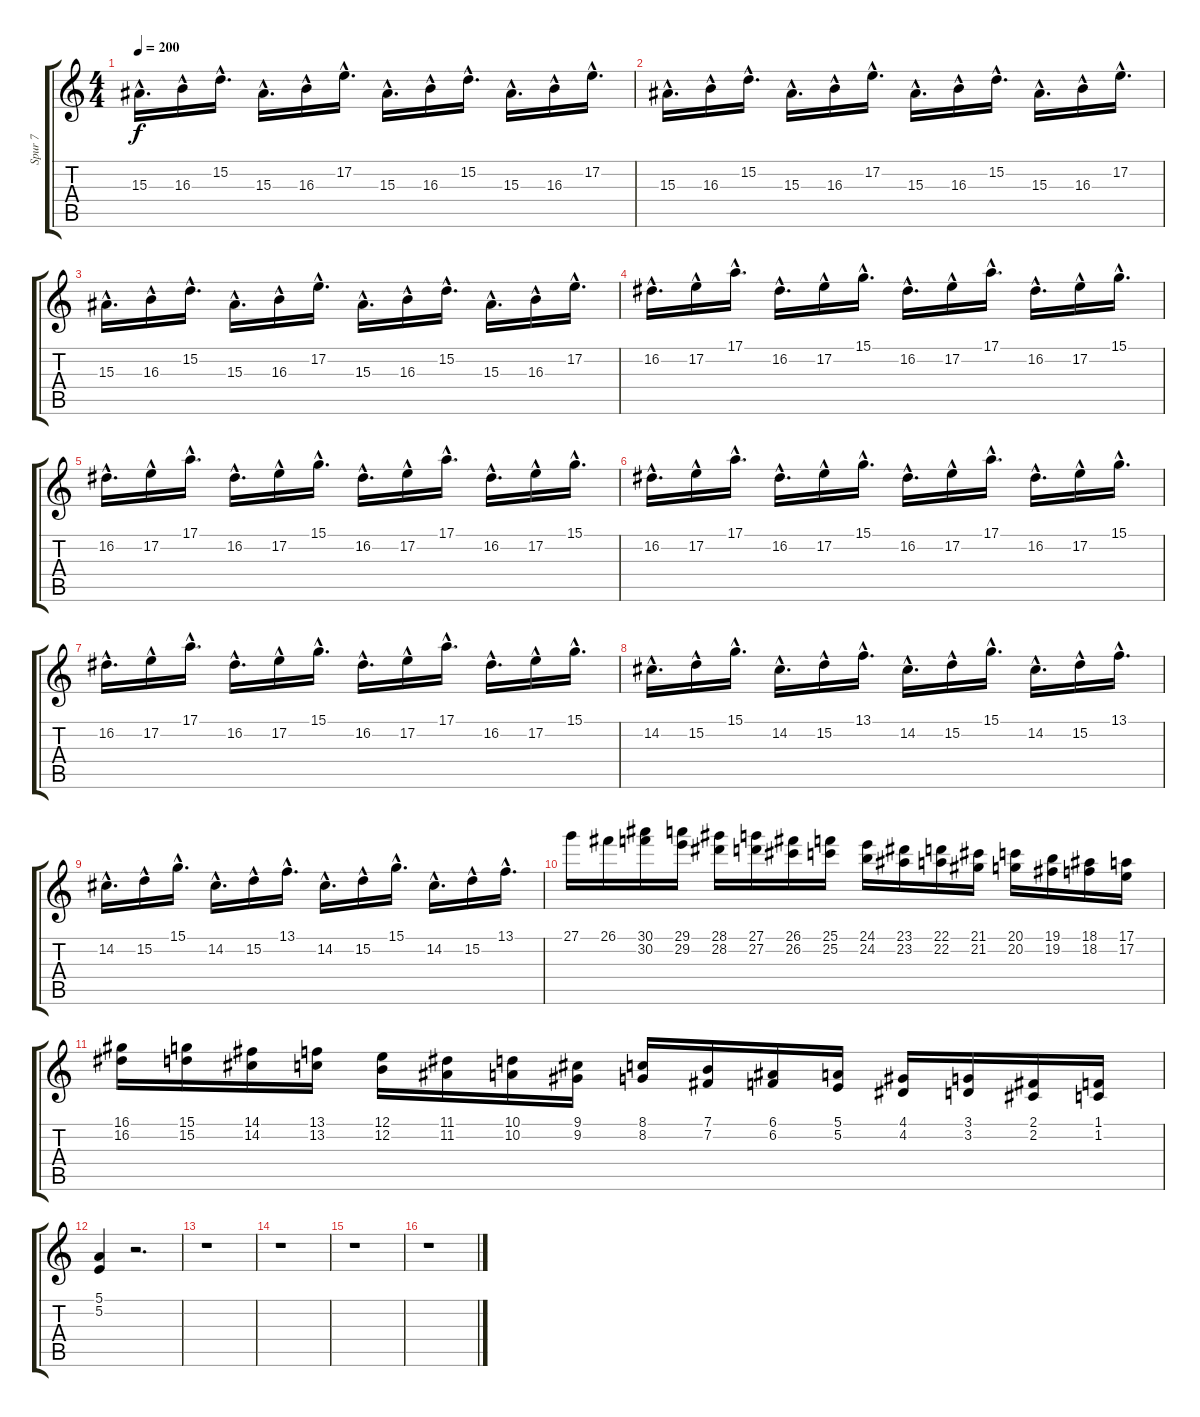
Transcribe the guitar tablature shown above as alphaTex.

\track ("Spur 7" "Spur 7") {instrument pad6metallic}
\staff {score tabs}
\tuning (E4 B3 G3 D3 A2 E2) {hide}
\ts (4 4)
\tempo 200
\clef g2
\ks c
15.3{hac}.16{d dy f} 16.3{hac}.16 15.2{hac}.16{d} 15.3{hac}.16{d} 16.3{hac}.16 17.2{hac}.16{d} 15.3{hac}.16{d} 16.3{hac}.16 15.2{hac}.16{d} 15.3{hac}.16{d} 16.3{hac}.16 17.2{hac}.16{d} |
15.3{hac}.16{d} 16.3{hac}.16 15.2{hac}.16{d} 15.3{hac}.16{d} 16.3{hac}.16 17.2{hac}.16{d} 15.3{hac}.16{d} 16.3{hac}.16 15.2{hac}.16{d} 15.3{hac}.16{d} 16.3{hac}.16 17.2{hac}.16{d} |
15.3{hac}.16{d} 16.3{hac}.16 15.2{hac}.16{d} 15.3{hac}.16{d} 16.3{hac}.16 17.2{hac}.16{d} 15.3{hac}.16{d} 16.3{hac}.16 15.2{hac}.16{d} 15.3{hac}.16{d} 16.3{hac}.16 17.2{hac}.16{d} |
16.2{hac}.16{d} 17.2{hac}.16 17.1{hac}.16{d} 16.2{hac}.16{d} 17.2{hac}.16 15.1{hac}.16{d} 16.2{hac}.16{d} 17.2{hac}.16 17.1{hac}.16{d} 16.2{hac}.16{d} 17.2{hac}.16 15.1{hac}.16{d} |
16.2{hac}.16{d} 17.2{hac}.16 17.1{hac}.16{d} 16.2{hac}.16{d} 17.2{hac}.16 15.1{hac}.16{d} 16.2{hac}.16{d} 17.2{hac}.16 17.1{hac}.16{d} 16.2{hac}.16{d} 17.2{hac}.16 15.1{hac}.16{d} |
16.2{hac}.16{d} 17.2{hac}.16 17.1{hac}.16{d} 16.2{hac}.16{d} 17.2{hac}.16 15.1{hac}.16{d} 16.2{hac}.16{d} 17.2{hac}.16 17.1{hac}.16{d} 16.2{hac}.16{d} 17.2{hac}.16 15.1{hac}.16{d} |
16.2{hac}.16{d} 17.2{hac}.16 17.1{hac}.16{d} 16.2{hac}.16{d} 17.2{hac}.16 15.1{hac}.16{d} 16.2{hac}.16{d} 17.2{hac}.16 17.1{hac}.16{d} 16.2{hac}.16{d} 17.2{hac}.16 15.1{hac}.16{d} |
14.2{hac}.16{d} 15.2{hac}.16 15.1{hac}.16{d} 14.2{hac}.16{d} 15.2{hac}.16 13.1{hac}.16{d} 14.2{hac}.16{d} 15.2{hac}.16 15.1{hac}.16{d} 14.2{hac}.16{d} 15.2{hac}.16 13.1{hac}.16{d} |
14.2{hac}.16{d} 15.2{hac}.16 15.1{hac}.16{d} 14.2{hac}.16{d} 15.2{hac}.16 13.1{hac}.16{d} 14.2{hac}.16{d} 15.2{hac}.16 15.1{hac}.16{d} 14.2{hac}.16{d} 15.2{hac}.16 13.1{hac}.16{d} |
27.1.16 26.1.16 (30.1 30.2).16 (29.1 29.2).16 (28.1 28.2).16 (27.1 27.2).16 (26.1 26.2).16 (25.1 25.2).16 (24.1 24.2).16 (23.1 23.2).16 (22.1 22.2).16 (21.1 21.2).16 (20.1 20.2).16 (19.1 19.2).16 (18.1 18.2).16 (17.1 17.2).16 |
(16.1 16.2).16 (15.1 15.2).16 (14.1 14.2).16 (13.1 13.2).16 (12.1 12.2).16 (11.1 11.2).16 (10.1 10.2).16 (9.1 9.2).16 (8.1 8.2).16 (7.1 7.2).16 (6.1 6.2).16 (5.1 5.2).16 (4.1 4.2).16 (3.1 3.2).16 (2.1 2.2).16 (1.1 1.2).16 |
(5.1 5.2).4 r.2{d} |
r.1 |
r.1 |
r.1 |
r.1
